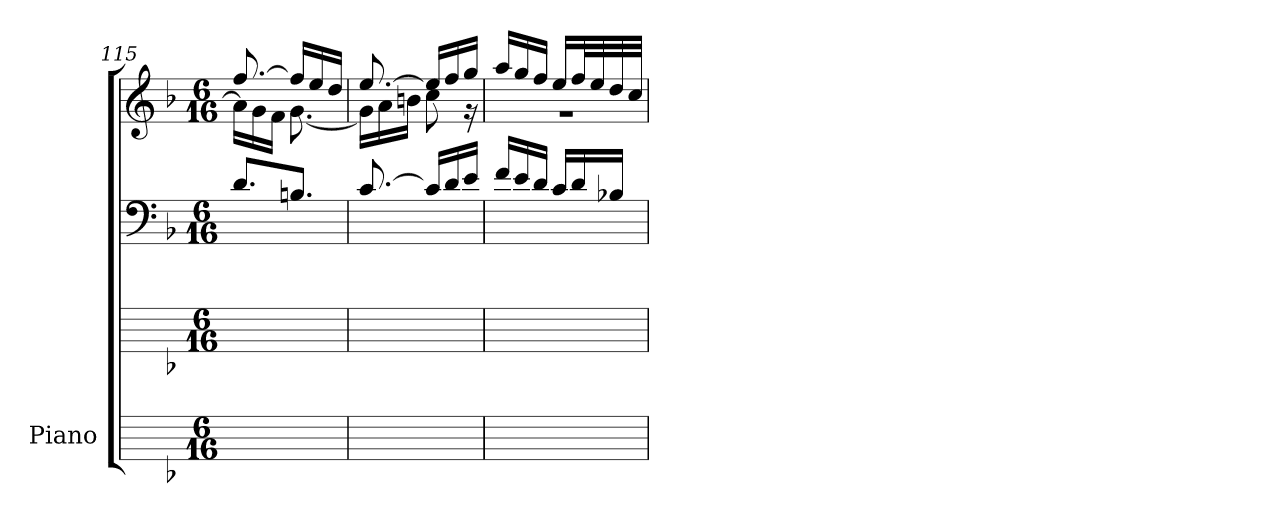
**kern	**kern	**kern	**kern
*part1	*part1	*part1	*part1
*staff4	*staff3	*staff2	*staff1
*I"Piano	*	*	*
*I'Pno	*	*	*
*	*	*clefF4	*clefG2
*k[b-]	*k[b-]	*k[b-]	*k[b-]
*F:	*F:	*F:	*F:
*M6/16	*M6/16	*M6/16	*M6/16
=115	=115	=115	=115
*	*	*^	*^
4.ryy	4.ryy	8.dL	4.ryy	[8.ff/	16aLL]
.	.	.	.	.	16g
.	.	.	.	.	16fJJ
.	.	8.BnJ	.	16ffLL]	[8.g\
.	.	.	.	16ee	.
.	.	.	.	16ddJJ	.
=116	=116	=116	=116	=116	=116
4.ryy	4.ryy	[8.c	4.ryy	[8.ee/	16g\LL]
.	.	.	.	.	16a\
.	.	.	.	.	16bn\JJ
.	.	16cLL]	.	16eeLL]	8cc\
.	.	16d	.	16ff	.
.	.	16eJJ	.	16ggJJ	16r
=117	=117	=117	=117	=117	=117
4.ryy	4.ryy	16fLL	4.ryy	16aaLL	4.r
.	.	16e	.	16gg	.
.	.	16dJJ	.	16ffJJ	.
.	.	16cLL	.	16ee/LL	.
.	.	16d	.	32ff/L	.
.	.	.	.	32ee/	.
.	.	16B-XJJ	.	32dd/	.
.	.	.	.	32cc/JJJ	.
*	*	*v	*v	*	*
*	*	*	*v	*v
=	=	=	=
*-	*-	*-	*-
